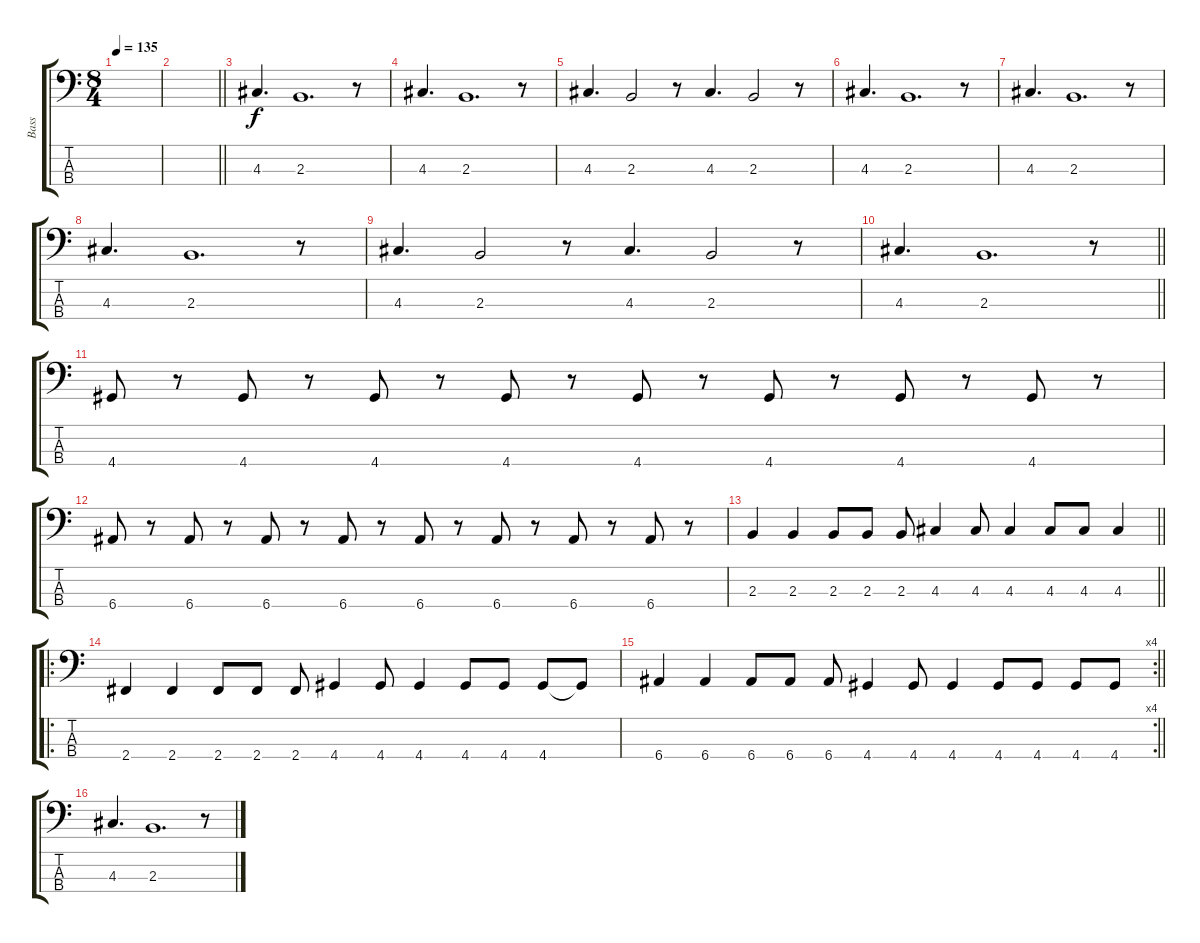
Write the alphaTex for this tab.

\track ("Bass" "Bass") {instrument electricbassfinger}
\staff {score tabs}
\tuning (G2 D2 A1 E1) {hide}
\ts (8 4)
\tempo 135
\clef f4
\ks c
|
\barLineRight lightlight
|
4.3.4{d} 2.3.1{d} r.8 |
4.3.4{d} 2.3.1{d} r.8 |
4.3.4{d} 2.3.2 r.8 4.3.4{d} 2.3.2 r.8 |
4.3.4{d} 2.3.1{d} r.8 |
4.3.4{d} 2.3.1{d} r.8 |
4.3.4{d} 2.3.1{d} r.8 |
4.3.4{d} 2.3.2 r.8 4.3.4{d} 2.3.2 r.8 |
\barLineRight lightlight
4.3.4{d} 2.3.1{d} r.8 |
4.4.8 r.8 4.4.8 r.8 4.4.8 r.8 4.4.8 r.8 4.4.8 r.8 4.4.8 r.8 4.4.8 r.8 4.4.8 r.8 |
6.4.8 r.8 6.4.8 r.8 6.4.8 r.8 6.4.8 r.8 6.4.8 r.8 6.4.8 r.8 6.4.8 r.8 6.4.8 r.8 |
\barLineRight lightlight
2.3.4 2.3.4 2.3.8 2.3.8 2.3.8 4.3.4 4.3.8 4.3.4 4.3.8 4.3.8 4.3.4 |
\ro
2.4.4 2.4.4 2.4.8 2.4.8 2.4.8 4.4.4 4.4.8 4.4.4 4.4.8 4.4.8 4.4.8 4.4{t}.8 |
\rc 4
\barLineRight lightlight
6.4.4 6.4.4 6.4.8 6.4.8 6.4.8 4.4.4 4.4.8 4.4.4 4.4.8 4.4.8 4.4.8 4.4.8 |
4.3.4{d} 2.3.1{d} r.8
